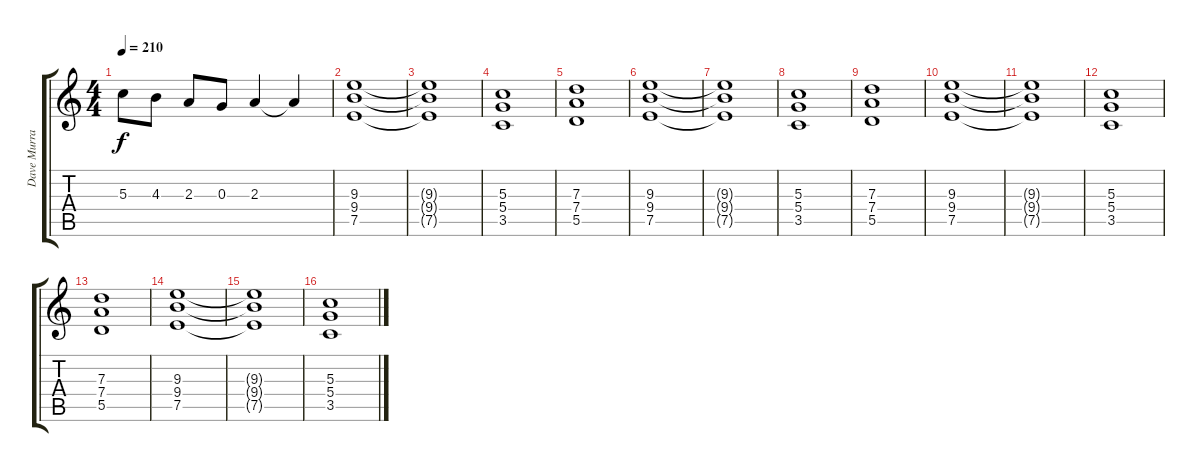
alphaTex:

\track ("Dave Murray" "Dave Murra") {instrument distortionguitar}
\staff {score tabs}
\tuning (E4 B3 G3 D3 A2 E2) {hide}
\ts (4 4)
\tempo 210
\clef g2
\ks c
5.3.8{dy f} 4.3.8 2.3.8 0.3.8 2.3.4 2.3{t}.4 |
(9.3 9.4 7.5).1 |
(9.3{t} 9.4{t} 7.5{t}).1 |
(5.3 5.4 3.5).1 |
(7.3 7.4 5.5).1 |
(9.3 9.4 7.5).1 |
(9.3{t} 9.4{t} 7.5{t}).1 |
(5.3 5.4 3.5).1 |
(7.3 7.4 5.5).1 |
(9.3 9.4 7.5).1 |
(9.3{t} 9.4{t} 7.5{t}).1 |
(5.3 5.4 3.5).1 |
(7.3 7.4 5.5).1 |
(9.3 9.4 7.5).1 |
(9.3{t} 9.4{t} 7.5{t}).1 |
(5.3 5.4 3.5).1
